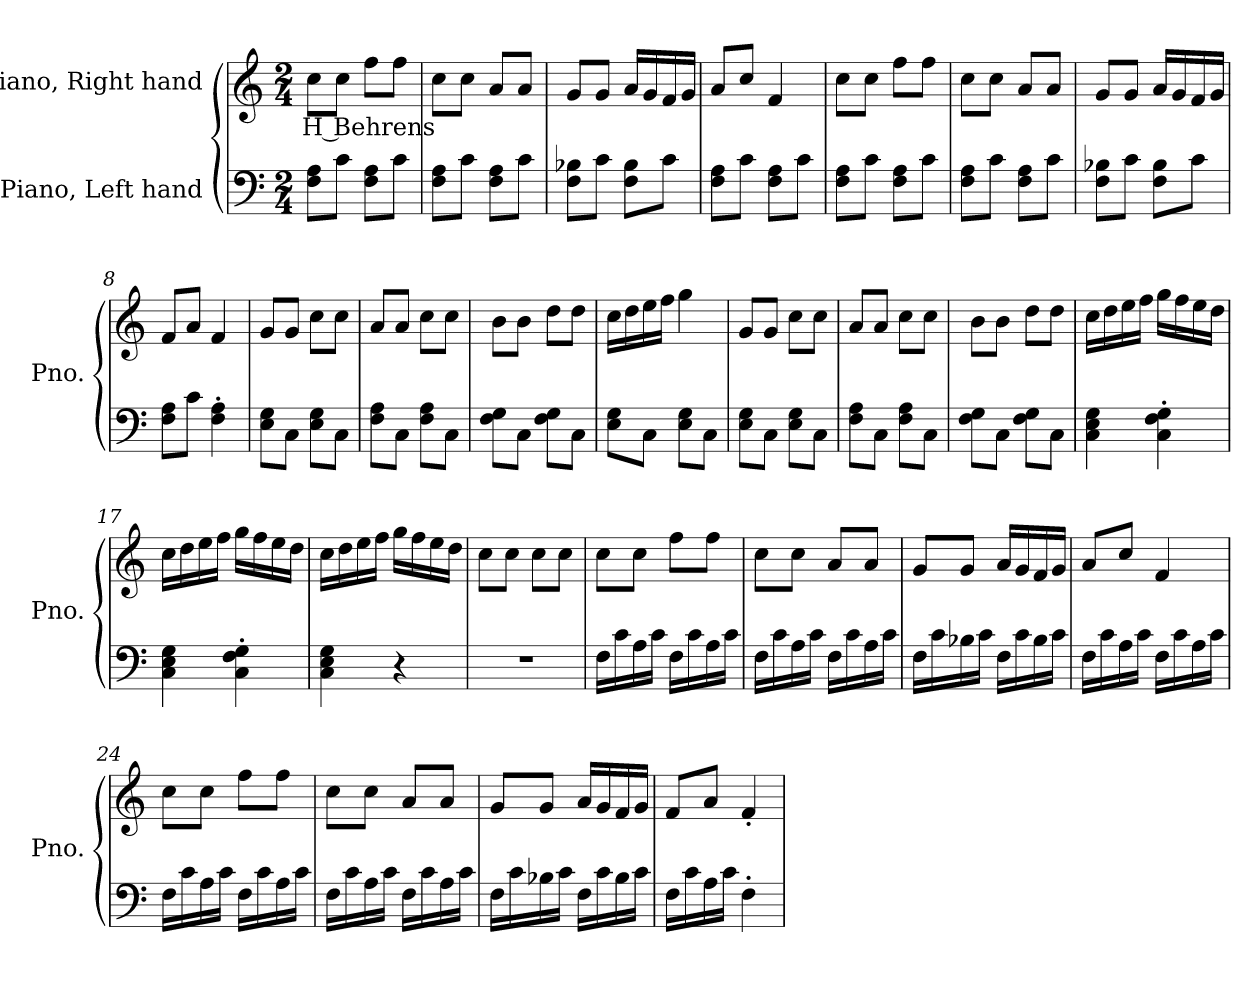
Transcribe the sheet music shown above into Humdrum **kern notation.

**kern	**kern	**text
*part2	*part1	*part1
*staff2	*staff1	*staff1
*I"Piano, Left hand	*I"Piano, Right hand	*
*I'Pno.	*I'Pno.	*
*clefF4	*clefG2	*
*k[]	*k[]	*
*M2/4	*M2/4	*
*MM100	*MM100	*
=1	=1	=1
!	!	!LO:LY:b
8F\ 8A\L	8cc\L	H Behrens
8c\J	8cc\J	.
8F\ 8A\L	8ff\L	.
8c\J	8ff\J	.
=2	=2	=2
8F\ 8A\L	8cc\L	.
8c\J	8cc\J	.
8F\ 8A\L	8a/L	.
8c\J	8a/J	.
=3	=3	=3
8F\ 8B-X\L	8g/L	.
8c\J	8g/J	.
8F\ 8B-\L	16a/LL	.
.	16g/	.
8c\J	16f/	.
.	16g/JJ	.
=4	=4	=4
8F\ 8A\L	8a/L	.
8c\J	8cc/J	.
8F\ 8A\L	4f/	.
8c\J	.	.
=5	=5	=5
8F\ 8A\L	8cc\L	.
8c\J	8cc\J	.
8F\ 8A\L	8ff\L	.
8c\J	8ff\J	.
=6	=6	=6
8F\ 8A\L	8cc\L	.
8c\J	8cc\J	.
8F\ 8A\L	8a/L	.
8c\J	8a/J	.
!!LO:LB:g=z
=7	=7	=7
8F\ 8B-X\L	8g/L	.
8c\J	8g/J	.
8F\ 8B-\L	16a/LL	.
.	16g/	.
8c\J	16f/	.
.	16g/JJ	.
=8	=8	=8
8F\ 8A\L	8f/L	.
8c\J	8a/J	.
4F\' 4A\'	4f/	.
=9	=9	=9
8E\ 8G\L	8g/L	.
8C\J	8g/J	.
8E\ 8G\L	8cc\L	.
8C\J	8cc\J	.
=10	=10	=10
8F\ 8A\L	8a/L	.
8C\J	8a/J	.
8F\ 8A\L	8cc\L	.
8C\J	8cc\J	.
=11	=11	=11
8F\ 8G\L	8b\L	.
8C\J	8b\J	.
8F\ 8G\L	8dd\L	.
8C\J	8dd\J	.
=12	=12	=12
8E\ 8G\L	16cc\LL	.
.	16dd\	.
8C\J	16ee\	.
.	16ff\JJ	.
8E\ 8G\L	4gg\	.
8C\J	.	.
=13	=13	=13
8E\ 8G\L	8g/L	.
8C\J	8g/J	.
8E\ 8G\L	8cc\L	.
8C\J	8cc\J	.
=14	=14	=14
8F\ 8A\L	8a/L	.
8C\J	8a/J	.
8F\ 8A\L	8cc\L	.
8C\J	8cc\J	.
!!LO:LB:g=z
=15	=15	=15
8F\ 8G\L	8b\L	.
8C\J	8b\J	.
8F\ 8G\L	8dd\L	.
8C\J	8dd\J	.
=16	=16	=16
4C\ 4E\ 4G\	16cc\LL	.
.	16dd\	.
.	16ee\	.
.	16ff\JJ	.
4C\' 4F\' 4G\'	16gg\LL	.
.	16ff\	.
.	16ee\	.
.	16dd\JJ	.
=17	=17	=17
4C\ 4E\ 4G\	16cc\LL	.
.	16dd\	.
.	16ee\	.
.	16ff\JJ	.
4C\' 4F\' 4G\'	16gg\LL	.
.	16ff\	.
.	16ee\	.
.	16dd\JJ	.
=18	=18	=18
4C\ 4E\ 4G\	16cc\LL	.
.	16dd\	.
.	16ee\	.
.	16ff\JJ	.
4r	16gg\LL	.
.	16ff\	.
.	16ee\	.
.	16dd\JJ	.
=19	=19	=19
2r	8cc\L	.
.	8cc\J	.
.	8cc\L	.
.	8cc\J	.
!!LO:LB:g=z
=20	=20	=20
16F\LL	8cc\L	.
16c\	.	.
16A\	8cc\J	.
16c\JJ	.	.
16F\LL	8ff\L	.
16c\	.	.
16A\	8ff\J	.
16c\JJ	.	.
=21	=21	=21
16F\LL	8cc\L	.
16c\	.	.
16A\	8cc\J	.
16c\JJ	.	.
16F\LL	8a/L	.
16c\	.	.
16A\	8a/J	.
16c\JJ	.	.
=22	=22	=22
16F\LL	8g/L	.
16c\	.	.
16B-X\	8g/J	.
16c\JJ	.	.
16F\LL	16a/LL	.
16c\	16g/	.
16B-\	16f/	.
16c\JJ	16g/JJ	.
=23	=23	=23
16F\LL	8a/L	.
16c\	.	.
16A\	8cc/J	.
16c\JJ	.	.
16F\LL	4f/	.
16c\	.	.
16A\	.	.
16c\JJ	.	.
=24	=24	=24
16F\LL	8cc\L	.
16c\	.	.
16A\	8cc\J	.
16c\JJ	.	.
16F\LL	8ff\L	.
16c\	.	.
16A\	8ff\J	.
16c\JJ	.	.
!!LO:LB:g=z
=25	=25	=25
16F\LL	8cc\L	.
16c\	.	.
16A\	8cc\J	.
16c\JJ	.	.
16F\LL	8a/L	.
16c\	.	.
16A\	8a/J	.
16c\JJ	.	.
=26	=26	=26
16F\LL	8g/L	.
16c\	.	.
16B-X\	8g/J	.
16c\JJ	.	.
16F\LL	16a/LL	.
16c\	16g/	.
16B-\	16f/	.
16c\JJ	16g/JJ	.
=27	=27	=27
16F\LL	8f/L	.
16c\	.	.
16A\	8a/J	.
16c\JJ	.	.
4F'\	4f'/	.
=	=	=
*-	*-	*-
